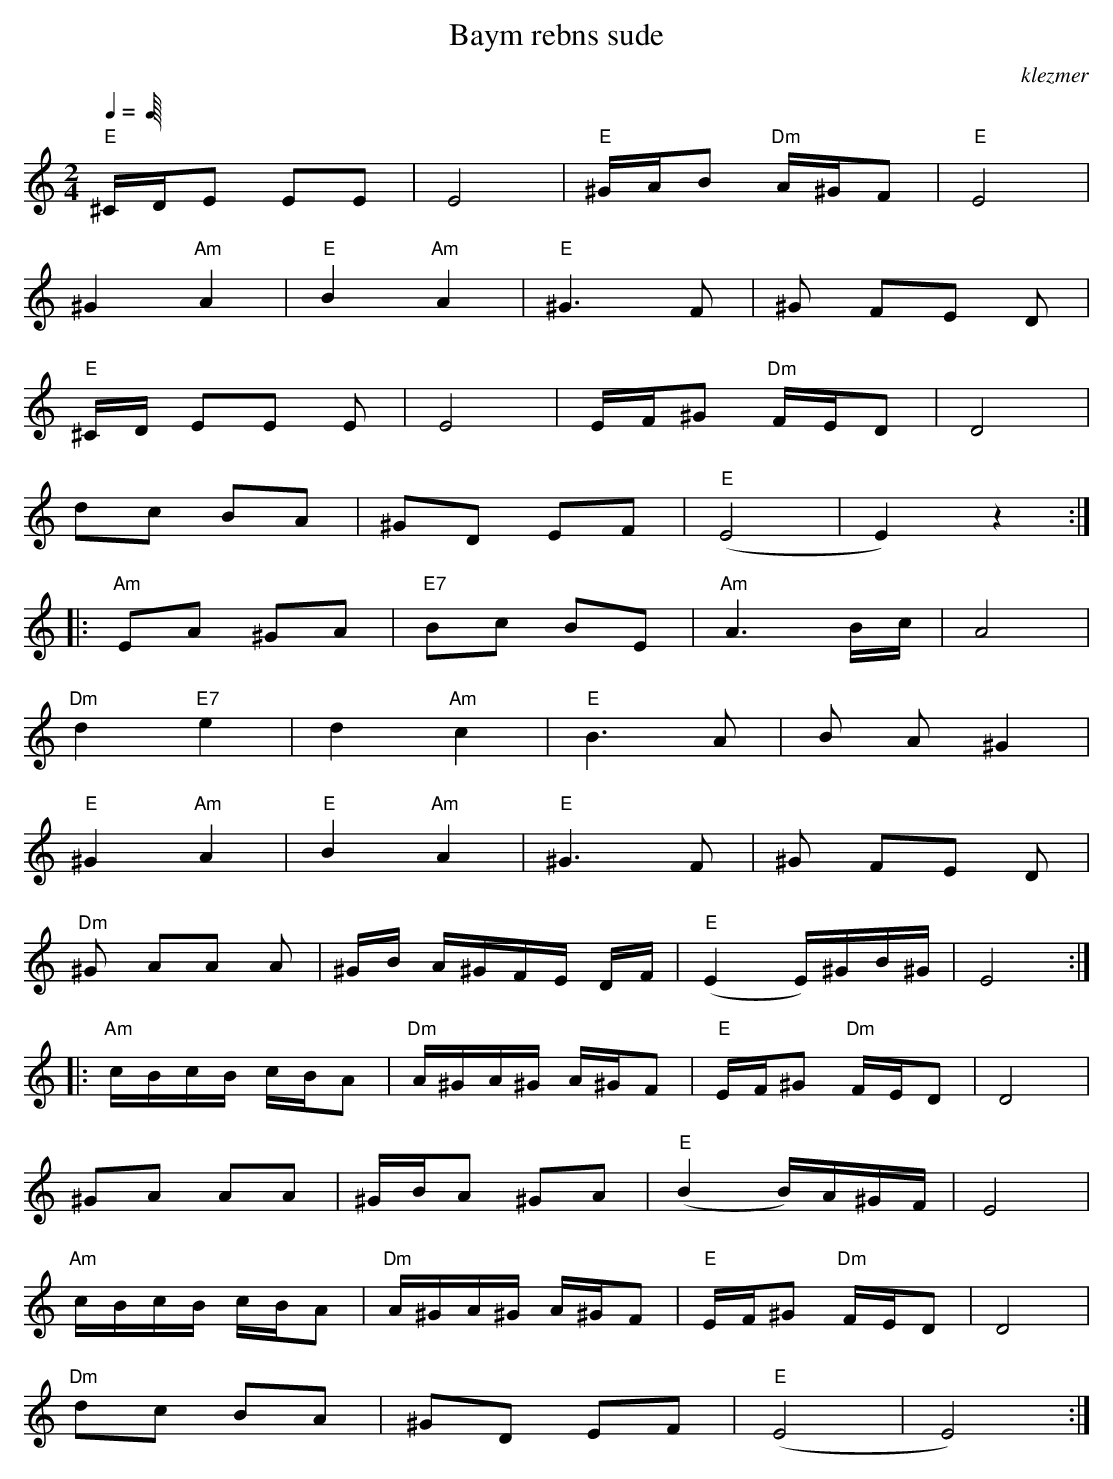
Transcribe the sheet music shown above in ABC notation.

X:1
T:Baym rebns sude
O:klezmer
M:2/4
L:1/8
Q:1/4=
K:Am
V:1
"E" ^C/D/E EE |E4 |"E" ^G/A/B "Dm" A/^G/F |"E" E4 |
^G2 "Am" A2 |"E" B2 "Am" A2 |"E" ^G3 F|^G FE D|
"E" ^C/D/ EE E|E4 |E/F/^G "Dm" F/E/D |D4 |
dc BA |^GD EF |"E" (E4 |E2) z2 :| |:
"Am" EA ^GA |"E7" Bc BE |"Am" A3 B/c/|A4 |
"Dm" d2 "E7" e2 |d2 "Am" c2 |"E" B3 A|B A^G2 |
"E" ^G2 "Am" A2 |"E" B2 "Am" A2 |"E" ^G3 F|^G FE D|
"Dm" ^G AA A|^G/B/ A/^G/F/E/ D/F/|"E" (E2 E/)^G/B/^G/ |E4 :| |:
"Am" c/B/c/B/ c/B/A |"Dm" A/^G/A/^G/ A/^G/F |"E" E/F/^G "Dm" F/E/D |D4 |
^GA AA |^G/B/A ^GA |"E" (B2 B/)A/^G/F/ |E4 |
"Am" c/B/c/B/ c/B/A |"Dm" A/^G/A/^G/ A/^G/F |"E" E/F/^G "Dm" F/E/D |D4 |
"Dm" dc BA |^GD EF |"E" (E4 |E4) :|
|]
